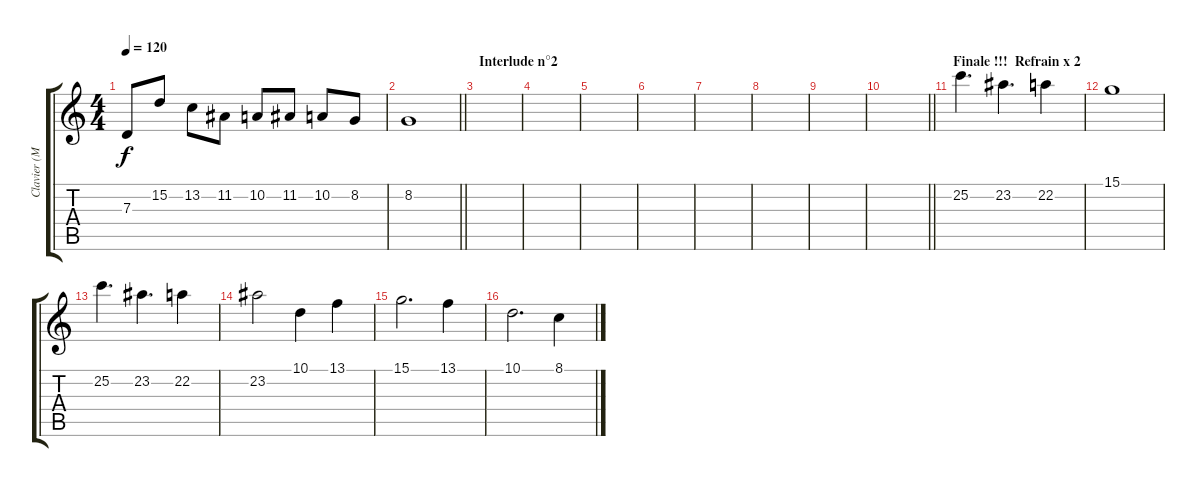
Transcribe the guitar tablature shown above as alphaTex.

\track ("Clavier (Main Droite)" "Clavier (M") {instrument stringensemble1}
\staff {score tabs}
\tuning (E4 B3 G3 D3 A2 E2) {hide}
\ts (4 4)
\tempo 120
\clef g2
\ks c
7.3.8{dy f} 15.2.8 13.2.8 11.2.8 10.2.8 11.2.8 10.2.8 8.2.8 |
\barLineRight lightlight
8.2.1 |
\section ("" "Interlude n°2")
|
|
|
|
|
|
|
\barLineRight lightlight
|
\section ("" "Finale !!!  Refrain x 2")
25.2.4{d instrument stringensemble1} 23.2.4{d} 22.2.4 |
15.1.1 |
25.2.4{d} 23.2.4{d} 22.2.4 |
23.2.2 10.1.4 13.1.4 |
15.1.2{d} 13.1.4 |
10.1.2{d} 8.1.4
